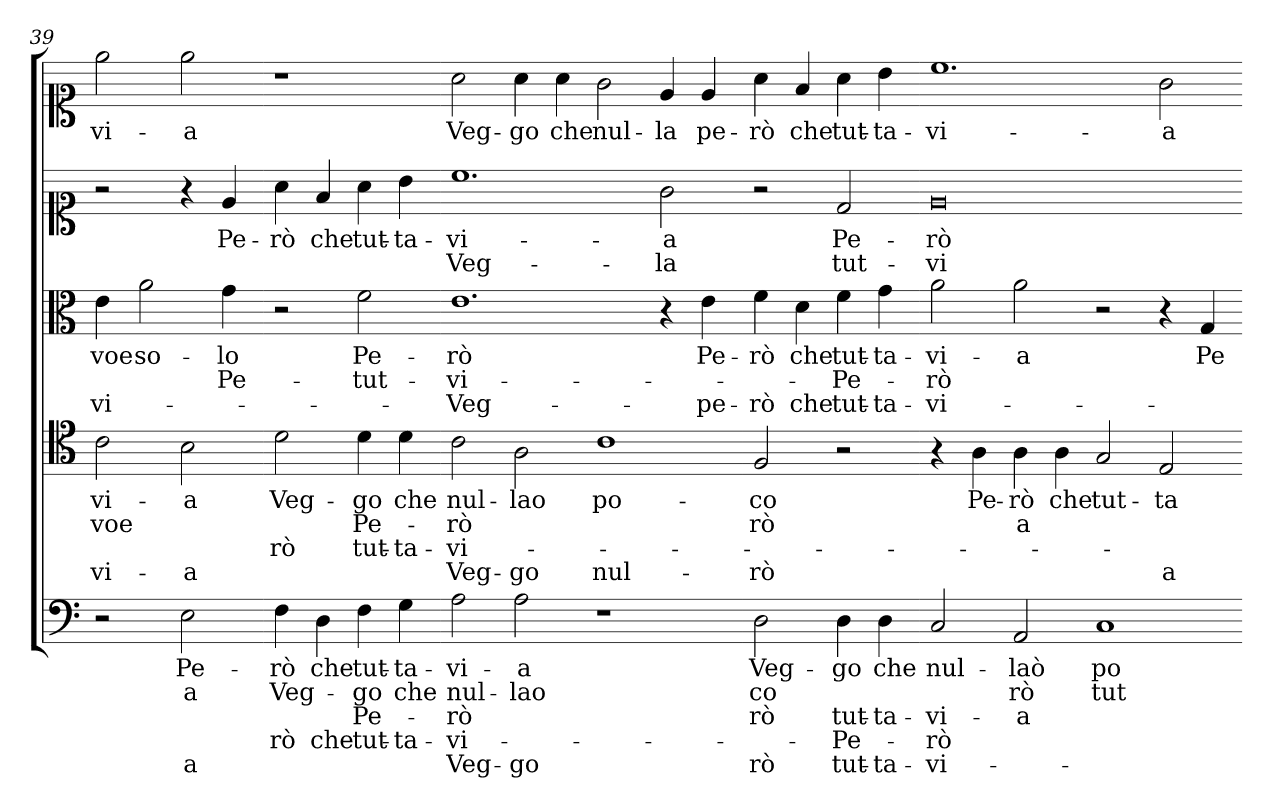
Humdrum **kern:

**kern	**text	**text	**text	**text	**text	**kern	**text	**text	**text	**text	**kern	**text	**text	**text	**kern	**text	**text	**kern	**text
*part5	*part5	*part5	*part5	*part5	*part5	*part4	*part4	*part4	*part4	*part4	*part3	*part3	*part3	*part3	*part2	*part2	*part2	*part1	*part1
*staff5	*staff5	*staff5	*staff5	*staff5	*staff5	*staff4	*staff4	*staff4	*staff4	*staff4	*staff3	*staff3	*staff3	*staff3	*staff2	*staff2	*staff2	*staff1	*staff1
*clefF4	*	*	*	*	*	*clefC4	*	*	*	*	*clefC3	*	*	*	*clefC1	*	*	*clefC1	*
*k[]	*	*	*	*	*	*k[]	*	*	*	*	*k[]	*	*	*	*k[]	*	*	*k[]	*
=39	=39	=39	=39	=39	=39	=39	=39	=39	=39	=39	=39	=39	=39	=39	=39	=39	=39	=39	=39
2r	.	.	.	.	.	2c	vi-	voe	.	vi-	4e	voe	.	vi-	2r	.	.	2ee	vi-
.	.	.	.	.	.	.	.	.	.	.	2a	so-	.	.	.	.	.	.	.
2E	Pe-	a	.	.	a	2B	a	.	.	a	.	.	.	.	4r	.	.	2ee	a
.	.	.	.	.	.	.	.	.	.	.	4g	lo	Pe-	.	4e	Pe-	.	.	.
=40-	=40-	=40-	=40-	=40-	=40-	=40-	=40-	=40-	=40-	=40-	=40-	=40-	=40-	=40-	=40-	=40-	=40-	=40-	=40-
4F	rò	Veg-	.	rò	.	2d	Veg-	.	rò	.	2r	.	.	.	4a	rò	.	1r	.
4D	che	.	.	che	.	.	.	.	.	.	.	.	.	.	4f	che	.	.	.
4F	tut-	go	Pe-	tut-	.	4d	go	Pe-	tut-	.	2f	Pe-	tut-	.	4a	tut-	.	.	.
4G	ta-	che	.	ta-	.	4d	che	.	ta-	.	.	.	.	.	4b	ta-	.	.	.
=41-	=41-	=41-	=41-	=41-	=41-	=41-	=41-	=41-	=41-	=41-	=41-	=41-	=41-	=41-	=41-	=41-	=41-	=41-	=41-
2A	vi-	nul-	rò	vi-	Veg-	2c	nul-	rò	vi-	Veg-	1.e	rò	vi-	Veg-	1.cc	vi-	Veg-	2a	Veg-
2A	a	lao	.	.	go	2A	lao	.	.	go	.	.	.	.	.	.	.	4a	go
.	.	.	.	.	.	.	.	.	.	.	.	.	.	.	.	.	.	4a	che
1r	.	.	.	.	.	1c	po-	.	.	nul-	.	.	.	.	.	.	.	2g	nul-
.	.	.	.	.	.	.	.	.	.	.	4r	.	.	.	2g	a	la	4e	la
.	.	.	.	.	.	.	.	.	.	.	4e	Pe-	.	pe-	.	.	.	4e	pe-
=43-	=43-	=43-	=43-	=43-	=43-	=43-	=43-	=43-	=43-	=43-	=43-	=43-	=43-	=43-	=43-	=43-	=43-	=43-	=43-
2D	Veg-	co	rò	.	rò	2F	co	rò	.	rò	4f	rò	.	rò	2r	.	.	4a	rò
.	.	.	.	.	.	.	.	.	.	.	4d	che	.	che	.	.	.	4f	che
4D	go	.	tut-	Pe-	tut-	2r	.	.	.	.	4f	tut-	Pe-	tut-	2d	Pe-	tut-	4a	tut-
4D	che	.	ta-	.	ta-	.	.	.	.	.	4g	ta-	.	ta-	.	.	.	4b	ta-
=44-	=44-	=44-	=44-	=44-	=44-	=44-	=44-	=44-	=44-	=44-	=44-	=44-	=44-	=44-	=44-	=44-	=44-	=44-	=44-
2C	nul-	.	vi-	rò	vi-	4r	.	.	.	.	2a	vi-	rò	vi-	0e	rò	vi-	1.cc	vi-
.	.	.	.	.	.	4A	Pe-	.	.	.	.	.	.	.	.	.	.	.	.
2AA	laò	rò	a	.	.	4A	rò	a	.	.	2a	a	.	.	.	.	.	.	.
.	.	.	.	.	.	4A	che	.	.	.	.	.	.	.	.	.	.	.	.
1C	po-	tut-	.	.	.	2G	tut-	.	.	.	2r	.	.	.	.	.	.	.	.
.	.	.	.	.	.	2E	ta-	.	.	a	4r	.	.	.	.	.	.	2g	a
.	.	.	.	.	.	.	.	.	.	.	4G	Pe-	.	.	.	.	.	.	.
=-	=-	=-	=-	=-	=-	=-	=-	=-	=-	=-	=-	=-	=-	=-	=-	=-	=-	=-	=-
*-	*-	*-	*-	*-	*-	*-	*-	*-	*-	*-	*-	*-	*-	*-	*-	*-	*-	*-	*-
